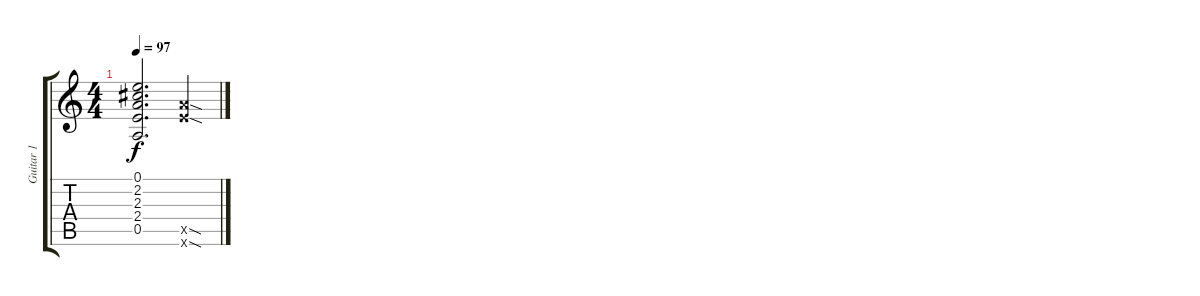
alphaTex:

\track ("Guitar 1" "Guitar 1") {instrument electricguitarjazz}
\staff {score tabs}
\tuning (E4 B3 G3 D3 A2 E2) {hide}
\ts (4 4)
\tempo 97
\clef g2
\ks c
(0.1{t} 2.2{t} 2.3{t} 2.4{t} 0.5{t}).2{d dy f} (12.5{sod x} 12.6{sod x}).4
